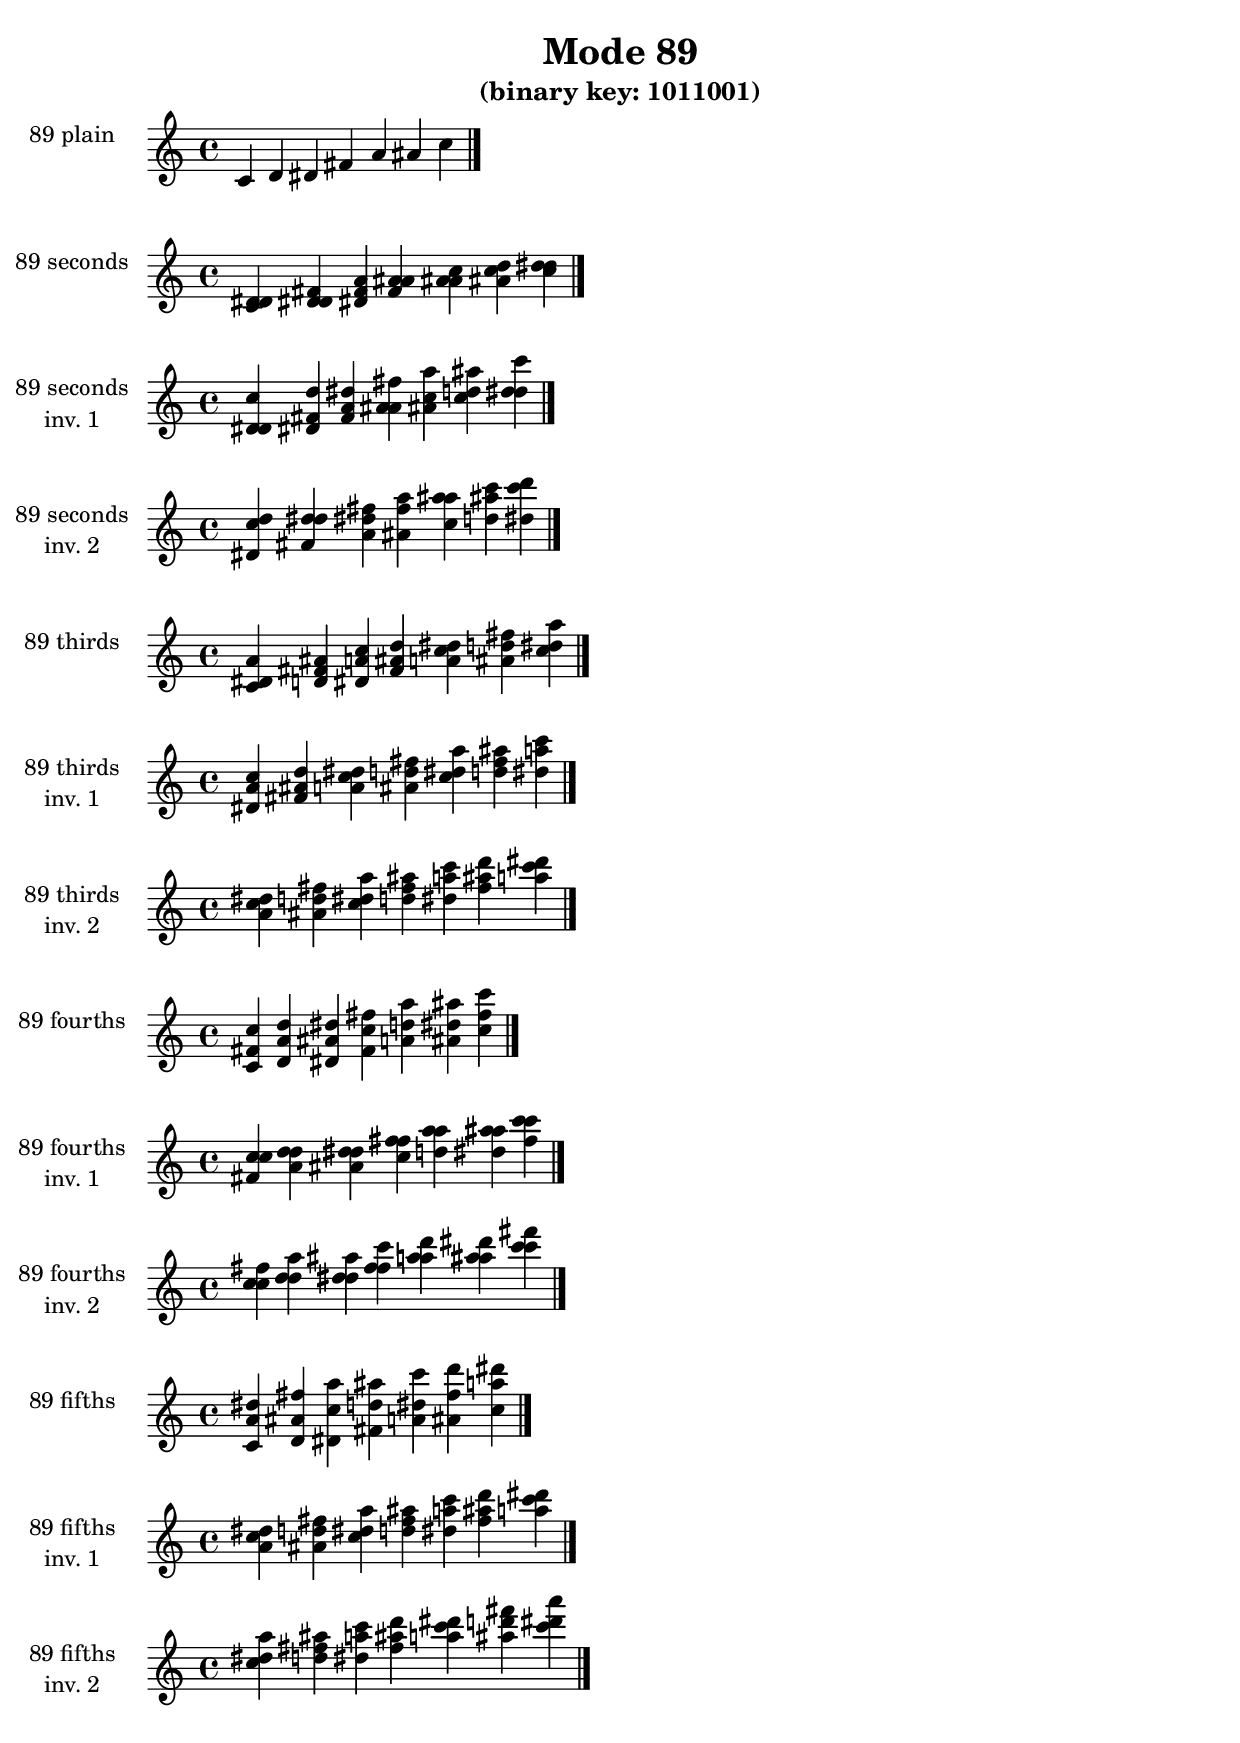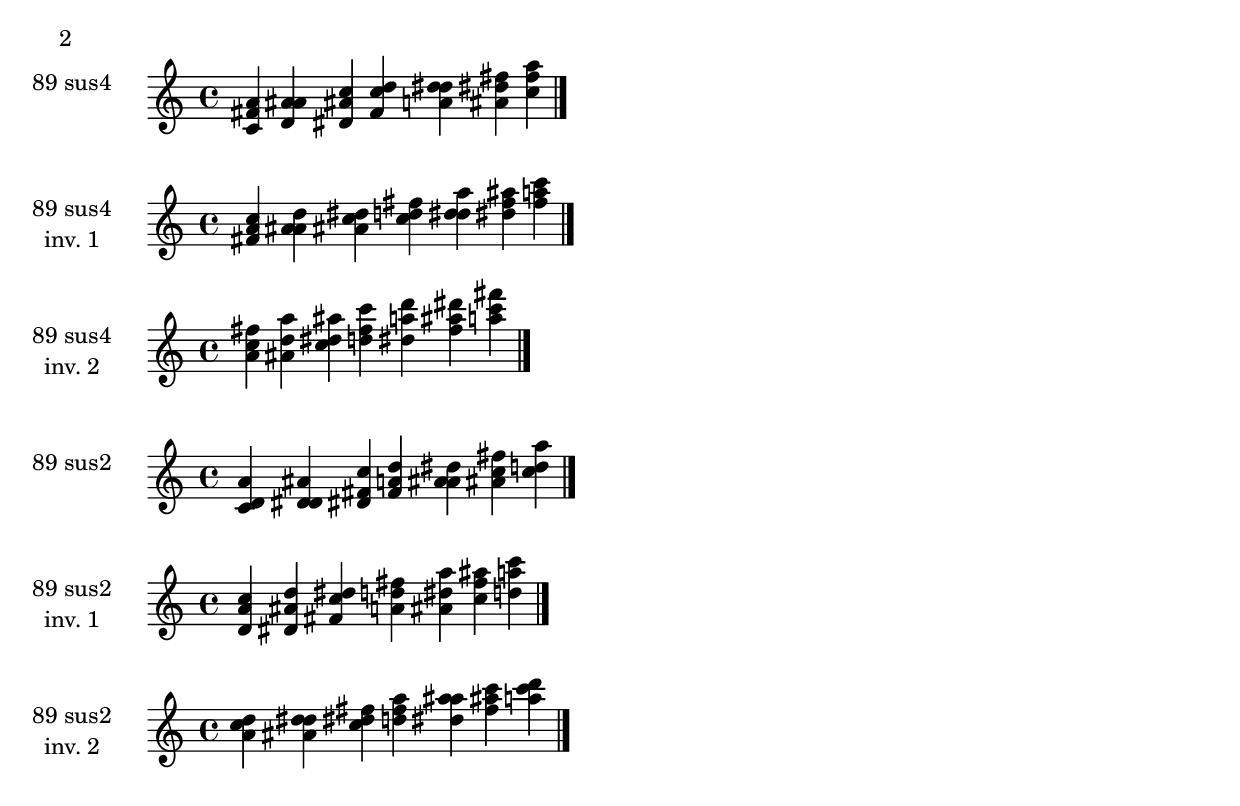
\version "2.19.0"

\header {
  title = "Mode 89"
  subtitle = "(binary key: 1011001)"
 %% Remove default LilyPond tagline
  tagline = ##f
}

\paper {
  #(set-paper-size "a4")
}

global = {
  \key c \major
  \time 4/4
  \tempo 4=100
}

\book {
  \score {
    \new Staff \with {
      instrumentName =  \markup { \column {
         \hcenter-in #14 \line { 89 plain }
         \hcenter-in #14 \line {  } } }
      midiInstrument = "oboe"
    } { \accidentalStyle "default"
        \cadenzaOn c' d' dis' fis' a' ais' c''  \cadenzaOff \bar "|." }
    \layout { }
  }
  \score {
    \new Staff \with {
      instrumentName =  \markup { \column {
         \hcenter-in #14 \line { 89 seconds }
         \hcenter-in #14 \line {  } } }
      midiInstrument = "oboe"
    } { \accidentalStyle "default"
        \cadenzaOn <c' d' dis'> <d' dis' fis'> <dis' fis' a'> <fis' a' ais'> <a' ais' c''> <ais' c'' d''> <c'' d'' dis''>  \cadenzaOff \bar "|." }
    \layout { }
  }
  \score {
    \new Staff \with {
      instrumentName =  \markup { \column {
         \hcenter-in #14 \line { 89 seconds }
         \hcenter-in #14 \line { inv. 1 } } }
      midiInstrument = "oboe"
    } { \accidentalStyle "default"
        \cadenzaOn <d' dis' c''> <dis' fis' d''> <fis' a' dis''> <a' ais' fis''> <ais' c'' a''> <c'' d'' ais''> <d'' dis'' c'''>  \cadenzaOff \bar "|." }
    \layout { }
  }
  \score {
    \new Staff \with {
      instrumentName =  \markup { \column {
         \hcenter-in #14 \line { 89 seconds }
         \hcenter-in #14 \line { inv. 2 } } }
      midiInstrument = "oboe"
    } { \accidentalStyle "default"
        \cadenzaOn <dis' c'' d''> <fis' d'' dis''> <a' dis'' fis''> <ais' fis'' a''> <c'' a'' ais''> <d'' ais'' c'''> <dis'' c''' d'''>  \cadenzaOff \bar "|." }
    \layout { }
  }
  \score {
    \new Staff \with {
      instrumentName =  \markup { \column {
         \hcenter-in #14 \line { 89 thirds }
         \hcenter-in #14 \line {  } } }
      midiInstrument = "oboe"
    } { \accidentalStyle "default"
        \cadenzaOn <c' dis' a'> <d' fis' ais'> <dis' a' c''> <fis' ais' d''> <a' c'' dis''> <ais' d'' fis''> <c'' dis'' a''>  \cadenzaOff \bar "|." }
    \layout { }
  }
  \score {
    \new Staff \with {
      instrumentName =  \markup { \column {
         \hcenter-in #14 \line { 89 thirds }
         \hcenter-in #14 \line { inv. 1 } } }
      midiInstrument = "oboe"
    } { \accidentalStyle "default"
        \cadenzaOn <dis' a' c''> <fis' ais' d''> <a' c'' dis''> <ais' d'' fis''> <c'' dis'' a''> <d'' fis'' ais''> <dis'' a'' c'''>  \cadenzaOff \bar "|." }
    \layout { }
  }
  \score {
    \new Staff \with {
      instrumentName =  \markup { \column {
         \hcenter-in #14 \line { 89 thirds }
         \hcenter-in #14 \line { inv. 2 } } }
      midiInstrument = "oboe"
    } { \accidentalStyle "default"
        \cadenzaOn <a' c'' dis''> <ais' d'' fis''> <c'' dis'' a''> <d'' fis'' ais''> <dis'' a'' c'''> <fis'' ais'' d'''> <a'' c''' dis'''>  \cadenzaOff \bar "|." }
    \layout { }
  }
  \score {
    \new Staff \with {
      instrumentName =  \markup { \column {
         \hcenter-in #14 \line { 89 fourths }
         \hcenter-in #14 \line {  } } }
      midiInstrument = "oboe"
    } { \accidentalStyle "default"
        \cadenzaOn <c' fis' c''> <d' a' d''> <dis' ais' dis''> <fis' c'' fis''> <a' d'' a''> <ais' dis'' ais''> <c'' fis'' c'''>  \cadenzaOff \bar "|." }
    \layout { }
  }
  \score {
    \new Staff \with {
      instrumentName =  \markup { \column {
         \hcenter-in #14 \line { 89 fourths }
         \hcenter-in #14 \line { inv. 1 } } }
      midiInstrument = "oboe"
    } { \accidentalStyle "default"
        \cadenzaOn <fis' c'' c''> <a' d'' d''> <ais' dis'' dis''> <c'' fis'' fis''> <d'' a'' a''> <dis'' ais'' ais''> <fis'' c''' c'''>  \cadenzaOff \bar "|." }
    \layout { }
  }
  \score {
    \new Staff \with {
      instrumentName =  \markup { \column {
         \hcenter-in #14 \line { 89 fourths }
         \hcenter-in #14 \line { inv. 2 } } }
      midiInstrument = "oboe"
    } { \accidentalStyle "default"
        \cadenzaOn <c'' c'' fis''> <d'' d'' a''> <dis'' dis'' ais''> <fis'' fis'' c'''> <a'' a'' d'''> <ais'' ais'' dis'''> <c''' c''' fis'''>  \cadenzaOff \bar "|." }
    \layout { }
  }
  \score {
    \new Staff \with {
      instrumentName =  \markup { \column {
         \hcenter-in #14 \line { 89 fifths }
         \hcenter-in #14 \line {  } } }
      midiInstrument = "oboe"
    } { \accidentalStyle "default"
        \cadenzaOn <c' a' dis''> <d' ais' fis''> <dis' c'' a''> <fis' d'' ais''> <a' dis'' c'''> <ais' fis'' d'''> <c'' a'' dis'''>  \cadenzaOff \bar "|." }
    \layout { }
  }
  \score {
    \new Staff \with {
      instrumentName =  \markup { \column {
         \hcenter-in #14 \line { 89 fifths }
         \hcenter-in #14 \line { inv. 1 } } }
      midiInstrument = "oboe"
    } { \accidentalStyle "default"
        \cadenzaOn <a' dis'' c''> <ais' fis'' d''> <c'' a'' dis''> <d'' ais'' fis''> <dis'' c''' a''> <fis'' d''' ais''> <a'' dis''' c'''>  \cadenzaOff \bar "|." }
    \layout { }
  }
  \score {
    \new Staff \with {
      instrumentName =  \markup { \column {
         \hcenter-in #14 \line { 89 fifths }
         \hcenter-in #14 \line { inv. 2 } } }
      midiInstrument = "oboe"
    } { \accidentalStyle "default"
        \cadenzaOn <dis'' c'' a''> <fis'' d'' ais''> <a'' dis'' c'''> <ais'' fis'' d'''> <c''' a'' dis'''> <d''' ais'' fis'''> <dis''' c''' a'''>  \cadenzaOff \bar "|." }
    \layout { }
  }
  \score {
    \new Staff \with {
      instrumentName =  \markup { \column {
         \hcenter-in #14 \line { 89 sus4 }
         \hcenter-in #14 \line {  } } }
      midiInstrument = "oboe"
    } { \accidentalStyle "default"
        \cadenzaOn <c' fis' a'> <d' a' ais'> <dis' ais' c''> <fis' c'' d''> <a' d'' dis''> <ais' dis'' fis''> <c'' fis'' a''>  \cadenzaOff \bar "|." }
    \layout { }
  }
  \score {
    \new Staff \with {
      instrumentName =  \markup { \column {
         \hcenter-in #14 \line { 89 sus4 }
         \hcenter-in #14 \line { inv. 1 } } }
      midiInstrument = "oboe"
    } { \accidentalStyle "default"
        \cadenzaOn <fis' a' c''> <a' ais' d''> <ais' c'' dis''> <c'' d'' fis''> <d'' dis'' a''> <dis'' fis'' ais''> <fis'' a'' c'''>  \cadenzaOff \bar "|." }
    \layout { }
  }
  \score {
    \new Staff \with {
      instrumentName =  \markup { \column {
         \hcenter-in #14 \line { 89 sus4 }
         \hcenter-in #14 \line { inv. 2 } } }
      midiInstrument = "oboe"
    } { \accidentalStyle "default"
        \cadenzaOn <a' c'' fis''> <ais' d'' a''> <c'' dis'' ais''> <d'' fis'' c'''> <dis'' a'' d'''> <fis'' ais'' dis'''> <a'' c''' fis'''>  \cadenzaOff \bar "|." }
    \layout { }
  }
  \score {
    \new Staff \with {
      instrumentName =  \markup { \column {
         \hcenter-in #14 \line { 89 sus2 }
         \hcenter-in #14 \line {  } } }
      midiInstrument = "oboe"
    } { \accidentalStyle "default"
        \cadenzaOn <c' d' a'> <d' dis' ais'> <dis' fis' c''> <fis' a' d''> <a' ais' dis''> <ais' c'' fis''> <c'' d'' a''>  \cadenzaOff \bar "|." }
    \layout { }
  }
  \score {
    \new Staff \with {
      instrumentName =  \markup { \column {
         \hcenter-in #14 \line { 89 sus2 }
         \hcenter-in #14 \line { inv. 1 } } }
      midiInstrument = "oboe"
    } { \accidentalStyle "default"
        \cadenzaOn <d' a' c''> <dis' ais' d''> <fis' c'' dis''> <a' d'' fis''> <ais' dis'' a''> <c'' fis'' ais''> <d'' a'' c'''>  \cadenzaOff \bar "|." }
    \layout { }
  }
  \score {
    \new Staff \with {
      instrumentName =  \markup { \column {
         \hcenter-in #14 \line { 89 sus2 }
         \hcenter-in #14 \line { inv. 2 } } }
      midiInstrument = "oboe"
    } { \accidentalStyle "default"
        \cadenzaOn <a' c'' d''> <ais' d'' dis''> <c'' dis'' fis''> <d'' fis'' a''> <dis'' a'' ais''> <fis'' ais'' c'''> <a'' c''' d'''>  \cadenzaOff \bar "|." }
    \layout { }
  }
}

\book {
  \bookOutputSuffix "plain_"
  \score {
    \new Staff \with {
      instrumentName =  \markup { \column {
         \hcenter-in #14 \line { 89 plain }
         \hcenter-in #14 \line {  } } }
      midiInstrument = "oboe"
    } { \accidentalStyle "default"
        \cadenzaOn c' d' dis' fis' a' ais' c''  \cadenzaOff \bar "|." }
    \midi { }
  }
}
\book {
  \bookOutputSuffix "seconds_"
  \score {
    \new Staff \with {
      instrumentName =  \markup { \column {
         \hcenter-in #14 \line { 89 seconds }
         \hcenter-in #14 \line {  } } }
      midiInstrument = "oboe"
    } { \accidentalStyle "default"
        \cadenzaOn <c' d' dis'> <d' dis' fis'> <dis' fis' a'> <fis' a' ais'> <a' ais' c''> <ais' c'' d''> <c'' d'' dis''>  \cadenzaOff \bar "|." }
    \midi { }
  }
}
\book {
  \bookOutputSuffix "seconds_inv. 1"
  \score {
    \new Staff \with {
      instrumentName =  \markup { \column {
         \hcenter-in #14 \line { 89 seconds }
         \hcenter-in #14 \line { inv. 1 } } }
      midiInstrument = "oboe"
    } { \accidentalStyle "default"
        \cadenzaOn <d' dis' c''> <dis' fis' d''> <fis' a' dis''> <a' ais' fis''> <ais' c'' a''> <c'' d'' ais''> <d'' dis'' c'''>  \cadenzaOff \bar "|." }
    \midi { }
  }
}
\book {
  \bookOutputSuffix "seconds_inv. 2"
  \score {
    \new Staff \with {
      instrumentName =  \markup { \column {
         \hcenter-in #14 \line { 89 seconds }
         \hcenter-in #14 \line { inv. 2 } } }
      midiInstrument = "oboe"
    } { \accidentalStyle "default"
        \cadenzaOn <dis' c'' d''> <fis' d'' dis''> <a' dis'' fis''> <ais' fis'' a''> <c'' a'' ais''> <d'' ais'' c'''> <dis'' c''' d'''>  \cadenzaOff \bar "|." }
    \midi { }
  }
}
\book {
  \bookOutputSuffix "thirds_"
  \score {
    \new Staff \with {
      instrumentName =  \markup { \column {
         \hcenter-in #14 \line { 89 thirds }
         \hcenter-in #14 \line {  } } }
      midiInstrument = "oboe"
    } { \accidentalStyle "default"
        \cadenzaOn <c' dis' a'> <d' fis' ais'> <dis' a' c''> <fis' ais' d''> <a' c'' dis''> <ais' d'' fis''> <c'' dis'' a''>  \cadenzaOff \bar "|." }
    \midi { }
  }
}
\book {
  \bookOutputSuffix "thirds_inv. 1"
  \score {
    \new Staff \with {
      instrumentName =  \markup { \column {
         \hcenter-in #14 \line { 89 thirds }
         \hcenter-in #14 \line { inv. 1 } } }
      midiInstrument = "oboe"
    } { \accidentalStyle "default"
        \cadenzaOn <dis' a' c''> <fis' ais' d''> <a' c'' dis''> <ais' d'' fis''> <c'' dis'' a''> <d'' fis'' ais''> <dis'' a'' c'''>  \cadenzaOff \bar "|." }
    \midi { }
  }
}
\book {
  \bookOutputSuffix "thirds_inv. 2"
  \score {
    \new Staff \with {
      instrumentName =  \markup { \column {
         \hcenter-in #14 \line { 89 thirds }
         \hcenter-in #14 \line { inv. 2 } } }
      midiInstrument = "oboe"
    } { \accidentalStyle "default"
        \cadenzaOn <a' c'' dis''> <ais' d'' fis''> <c'' dis'' a''> <d'' fis'' ais''> <dis'' a'' c'''> <fis'' ais'' d'''> <a'' c''' dis'''>  \cadenzaOff \bar "|." }
    \midi { }
  }
}
\book {
  \bookOutputSuffix "fourths_"
  \score {
    \new Staff \with {
      instrumentName =  \markup { \column {
         \hcenter-in #14 \line { 89 fourths }
         \hcenter-in #14 \line {  } } }
      midiInstrument = "oboe"
    } { \accidentalStyle "default"
        \cadenzaOn <c' fis' c''> <d' a' d''> <dis' ais' dis''> <fis' c'' fis''> <a' d'' a''> <ais' dis'' ais''> <c'' fis'' c'''>  \cadenzaOff \bar "|." }
    \midi { }
  }
}
\book {
  \bookOutputSuffix "fourths_inv. 1"
  \score {
    \new Staff \with {
      instrumentName =  \markup { \column {
         \hcenter-in #14 \line { 89 fourths }
         \hcenter-in #14 \line { inv. 1 } } }
      midiInstrument = "oboe"
    } { \accidentalStyle "default"
        \cadenzaOn <fis' c'' c''> <a' d'' d''> <ais' dis'' dis''> <c'' fis'' fis''> <d'' a'' a''> <dis'' ais'' ais''> <fis'' c''' c'''>  \cadenzaOff \bar "|." }
    \midi { }
  }
}
\book {
  \bookOutputSuffix "fourths_inv. 2"
  \score {
    \new Staff \with {
      instrumentName =  \markup { \column {
         \hcenter-in #14 \line { 89 fourths }
         \hcenter-in #14 \line { inv. 2 } } }
      midiInstrument = "oboe"
    } { \accidentalStyle "default"
        \cadenzaOn <c'' c'' fis''> <d'' d'' a''> <dis'' dis'' ais''> <fis'' fis'' c'''> <a'' a'' d'''> <ais'' ais'' dis'''> <c''' c''' fis'''>  \cadenzaOff \bar "|." }
    \midi { }
  }
}
\book {
  \bookOutputSuffix "fifths_"
  \score {
    \new Staff \with {
      instrumentName =  \markup { \column {
         \hcenter-in #14 \line { 89 fifths }
         \hcenter-in #14 \line {  } } }
      midiInstrument = "oboe"
    } { \accidentalStyle "default"
        \cadenzaOn <c' a' dis''> <d' ais' fis''> <dis' c'' a''> <fis' d'' ais''> <a' dis'' c'''> <ais' fis'' d'''> <c'' a'' dis'''>  \cadenzaOff \bar "|." }
    \midi { }
  }
}
\book {
  \bookOutputSuffix "fifths_inv. 1"
  \score {
    \new Staff \with {
      instrumentName =  \markup { \column {
         \hcenter-in #14 \line { 89 fifths }
         \hcenter-in #14 \line { inv. 1 } } }
      midiInstrument = "oboe"
    } { \accidentalStyle "default"
        \cadenzaOn <a' dis'' c''> <ais' fis'' d''> <c'' a'' dis''> <d'' ais'' fis''> <dis'' c''' a''> <fis'' d''' ais''> <a'' dis''' c'''>  \cadenzaOff \bar "|." }
    \midi { }
  }
}
\book {
  \bookOutputSuffix "fifths_inv. 2"
  \score {
    \new Staff \with {
      instrumentName =  \markup { \column {
         \hcenter-in #14 \line { 89 fifths }
         \hcenter-in #14 \line { inv. 2 } } }
      midiInstrument = "oboe"
    } { \accidentalStyle "default"
        \cadenzaOn <dis'' c'' a''> <fis'' d'' ais''> <a'' dis'' c'''> <ais'' fis'' d'''> <c''' a'' dis'''> <d''' ais'' fis'''> <dis''' c''' a'''>  \cadenzaOff \bar "|." }
    \midi { }
  }
}
\book {
  \bookOutputSuffix "sus4_"
  \score {
    \new Staff \with {
      instrumentName =  \markup { \column {
         \hcenter-in #14 \line { 89 sus4 }
         \hcenter-in #14 \line {  } } }
      midiInstrument = "oboe"
    } { \accidentalStyle "default"
        \cadenzaOn <c' fis' a'> <d' a' ais'> <dis' ais' c''> <fis' c'' d''> <a' d'' dis''> <ais' dis'' fis''> <c'' fis'' a''>  \cadenzaOff \bar "|." }
    \midi { }
  }
}
\book {
  \bookOutputSuffix "sus4_inv. 1"
  \score {
    \new Staff \with {
      instrumentName =  \markup { \column {
         \hcenter-in #14 \line { 89 sus4 }
         \hcenter-in #14 \line { inv. 1 } } }
      midiInstrument = "oboe"
    } { \accidentalStyle "default"
        \cadenzaOn <fis' a' c''> <a' ais' d''> <ais' c'' dis''> <c'' d'' fis''> <d'' dis'' a''> <dis'' fis'' ais''> <fis'' a'' c'''>  \cadenzaOff \bar "|." }
    \midi { }
  }
}
\book {
  \bookOutputSuffix "sus4_inv. 2"
  \score {
    \new Staff \with {
      instrumentName =  \markup { \column {
         \hcenter-in #14 \line { 89 sus4 }
         \hcenter-in #14 \line { inv. 2 } } }
      midiInstrument = "oboe"
    } { \accidentalStyle "default"
        \cadenzaOn <a' c'' fis''> <ais' d'' a''> <c'' dis'' ais''> <d'' fis'' c'''> <dis'' a'' d'''> <fis'' ais'' dis'''> <a'' c''' fis'''>  \cadenzaOff \bar "|." }
    \midi { }
  }
}
\book {
  \bookOutputSuffix "sus2_"
  \score {
    \new Staff \with {
      instrumentName =  \markup { \column {
         \hcenter-in #14 \line { 89 sus2 }
         \hcenter-in #14 \line {  } } }
      midiInstrument = "oboe"
    } { \accidentalStyle "default"
        \cadenzaOn <c' d' a'> <d' dis' ais'> <dis' fis' c''> <fis' a' d''> <a' ais' dis''> <ais' c'' fis''> <c'' d'' a''>  \cadenzaOff \bar "|." }
    \midi { }
  }
}
\book {
  \bookOutputSuffix "sus2_inv. 1"
  \score {
    \new Staff \with {
      instrumentName =  \markup { \column {
         \hcenter-in #14 \line { 89 sus2 }
         \hcenter-in #14 \line { inv. 1 } } }
      midiInstrument = "oboe"
    } { \accidentalStyle "default"
        \cadenzaOn <d' a' c''> <dis' ais' d''> <fis' c'' dis''> <a' d'' fis''> <ais' dis'' a''> <c'' fis'' ais''> <d'' a'' c'''>  \cadenzaOff \bar "|." }
    \midi { }
  }
}
\book {
  \bookOutputSuffix "sus2_inv. 2"
  \score {
    \new Staff \with {
      instrumentName =  \markup { \column {
         \hcenter-in #14 \line { 89 sus2 }
         \hcenter-in #14 \line { inv. 2 } } }
      midiInstrument = "oboe"
    } { \accidentalStyle "default"
        \cadenzaOn <a' c'' d''> <ais' d'' dis''> <c'' dis'' fis''> <d'' fis'' a''> <dis'' a'' ais''> <fis'' ais'' c'''> <a'' c''' d'''>  \cadenzaOff \bar "|." }
    \midi { }
  }
}
